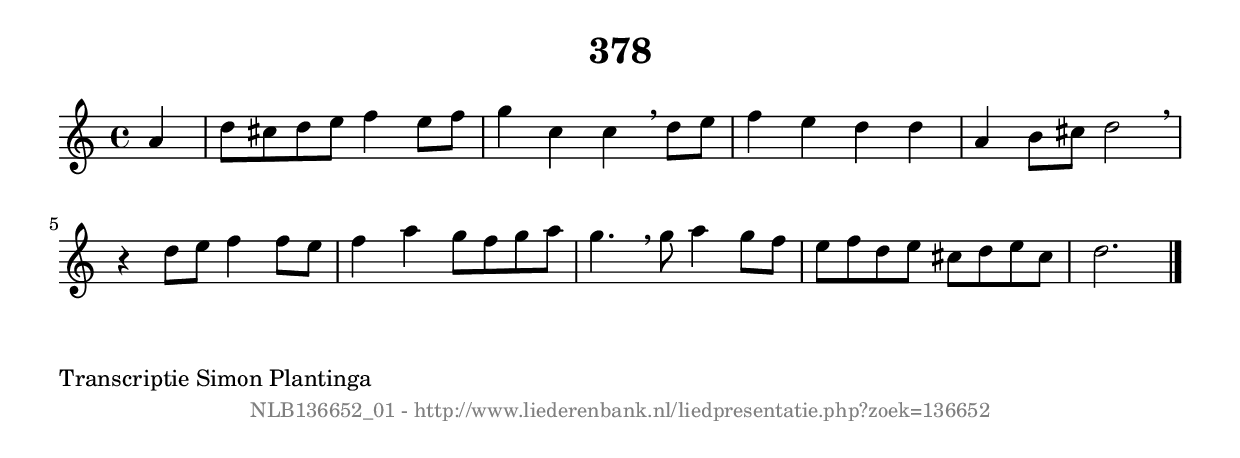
%
% produced by wce2krn 1.64 (7 June 2014)
%
\version"2.16"
#(append! paper-alist '(("long" . (cons (* 210 mm) (* 2000 mm)))))
#(set-default-paper-size "long")
sb = {\breathe}
mBreak = {\breathe }
bBreak = {\breathe }
x = {\once\override NoteHead #'style = #'cross }
gl=\glissando
itime={\override Staff.TimeSignature #'stencil = ##f }
ficta = {\once\set suggestAccidentals = ##t}
fine = {\once\override Score.RehearsalMark #'self-alignment-X = #1 \mark \markup {\italic{Fine}}}
dc = {\once\override Score.RehearsalMark #'self-alignment-X = #1 \mark \markup {\italic{D.C.}}}
dcf = {\once\override Score.RehearsalMark #'self-alignment-X = #1 \mark \markup {\italic{D.C. al Fine}}}
dcc = {\once\override Score.RehearsalMark #'self-alignment-X = #1 \mark \markup {\italic{D.C. al Coda}}}
ds = {\once\override Score.RehearsalMark #'self-alignment-X = #1 \mark \markup {\italic{D.S.}}}
dsf = {\once\override Score.RehearsalMark #'self-alignment-X = #1 \mark \markup {\italic{D.S. al Fine}}}
dsc = {\once\override Score.RehearsalMark #'self-alignment-X = #1 \mark \markup {\italic{D.S. al Coda}}}
pv = {\set Score.repeatCommands = #'((volta "1"))}
sv = {\set Score.repeatCommands = #'((volta "2"))}
tv = {\set Score.repeatCommands = #'((volta "3"))}
qv = {\set Score.repeatCommands = #'((volta "4"))}
xv = {\set Score.repeatCommands = #'((volta #f))}
\header{ tagline = ""
title = "378"
}
\score {{
\key d \dorian
\relative g'
{
\set melismaBusyProperties = #'()
\partial 32*8
\time 4/4
\tempo 4=120
\override Score.MetronomeMark #'transparent = ##t
\override Score.RehearsalMark #'break-visibility = #(vector #t #t #f)
a4 | d8 cis8 d8 e8 f4 e8 f8 | g4 c,4 c4 \sb d8 e8 | f4 e4 d4 d4 | a4 b8 cis8 d2 | \mBreak \bar "|"
r4 d8 e8 f4 f8 e8 | f4 a4 g8 f8 g8 a8 | g4. \sb g8 a4 g8 f8 | e8 f8 d8 e8 cis8 d8 e8 cis8 | d2. \bar "|."
 }}
 \midi { }
 \layout {
            indent = 0.0\cm
}
}
\markup { \wordwrap-string #" 
Transcriptie Simon Plantinga
"}
\markup { \vspace #0 } \markup { \with-color #grey \fill-line { \center-column { \smaller "NLB136652_01 - http://www.liederenbank.nl/liedpresentatie.php?zoek=136652" } } }
